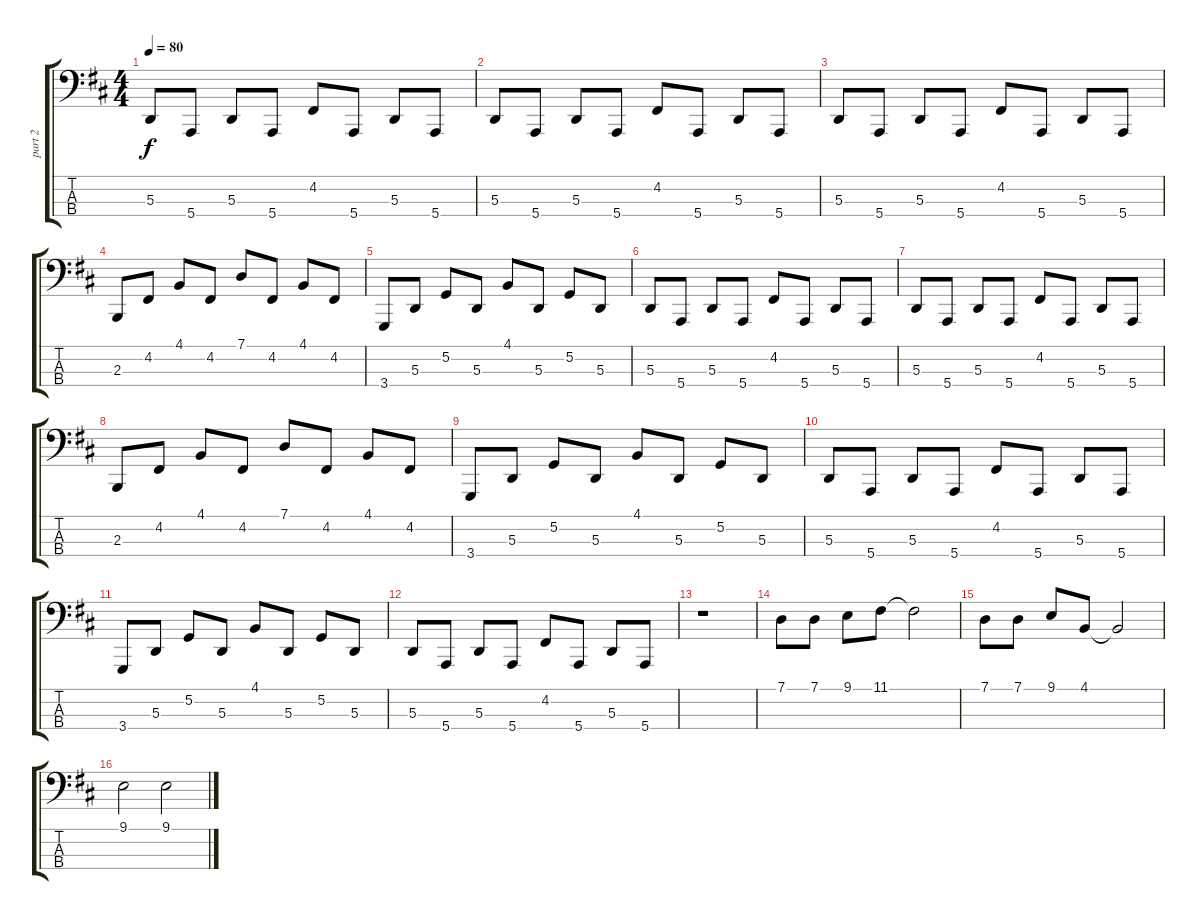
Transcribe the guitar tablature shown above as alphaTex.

\track ("part 2" "part 2") {instrument cello}
\staff {score tabs}
\tuning (G2 D2 A1 E1) {hide}
\ts (4 4)
\tempo 80
\clef f4
\ks d
5.3.8{dy f instrument cello} 5.4.8 5.3.8 5.4.8 4.2.8 5.4.8 5.3.8 5.4.8 |
5.3.8 5.4.8 5.3.8 5.4.8 4.2.8 5.4.8 5.3.8 5.4.8 |
5.3.8 5.4.8 5.3.8 5.4.8 4.2.8 5.4.8 5.3.8 5.4.8 |
2.3.8 4.2.8 4.1.8 4.2.8 7.1.8 4.2.8 4.1.8 4.2.8 |
3.4.8 5.3.8 5.2.8 5.3.8 4.1.8 5.3.8 5.2.8 5.3.8 |
5.3.8 5.4.8 5.3.8 5.4.8 4.2.8 5.4.8 5.3.8 5.4.8 |
5.3.8 5.4.8 5.3.8 5.4.8 4.2.8 5.4.8 5.3.8 5.4.8 |
2.3.8 4.2.8 4.1.8 4.2.8 7.1.8 4.2.8 4.1.8 4.2.8 |
3.4.8 5.3.8 5.2.8 5.3.8 4.1.8 5.3.8 5.2.8 5.3.8 |
5.3.8 5.4.8 5.3.8 5.4.8 4.2.8 5.4.8 5.3.8 5.4.8 |
3.4.8 5.3.8 5.2.8 5.3.8 4.1.8 5.3.8 5.2.8 5.3.8 |
5.3.8 5.4.8 5.3.8 5.4.8 4.2.8 5.4.8 5.3.8 5.4.8 |
r.1 |
7.1.8 7.1.8 9.1.8 11.1.8 11.1{t}.2 |
7.1.8 7.1.8 9.1.8 4.1.8 4.1{t}.2 |
9.1.2 9.1.2
